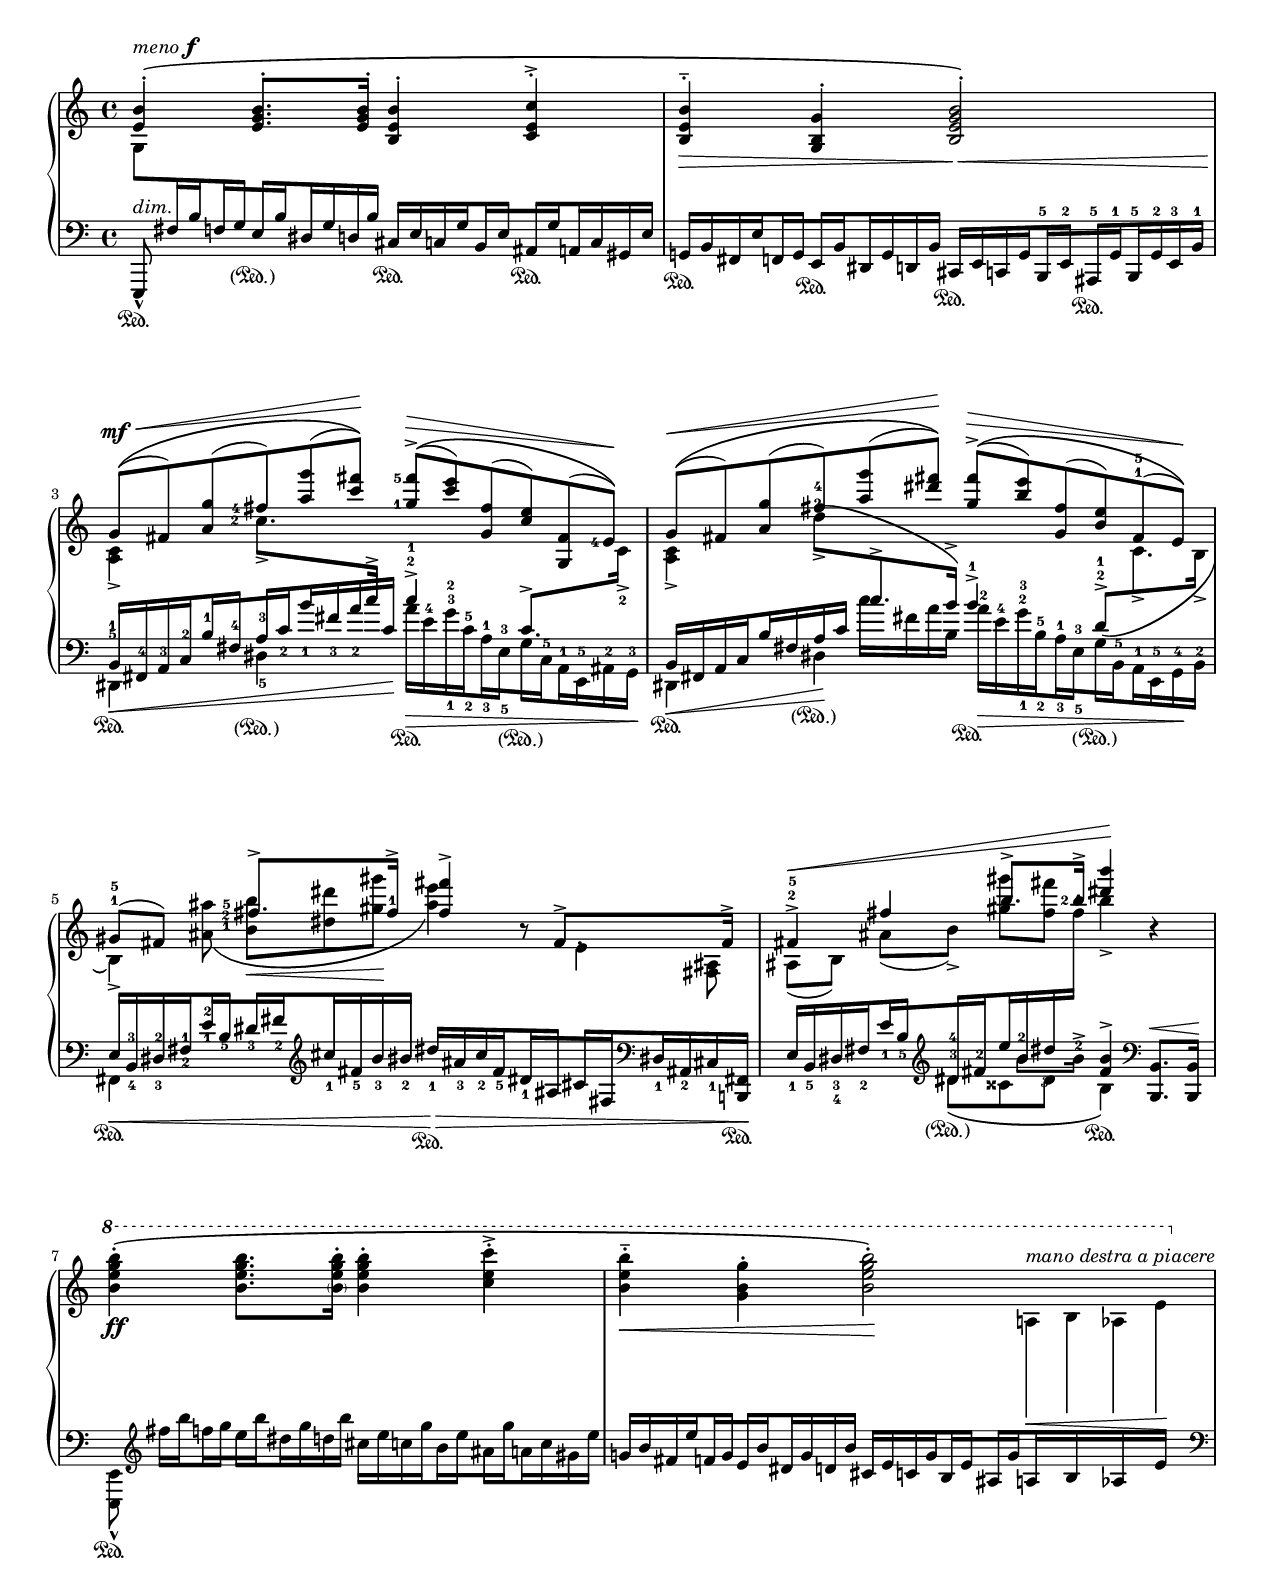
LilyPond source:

\version "2.18.0"

\header {
  % Remove default LilyPond tagline
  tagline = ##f
}
 #(set-global-staff-size 16.5)
\paper {
  #(set-paper-size "letter" )
   indent = 0\cm 
    system-system-spacing #'padding = #9
}

global = {
  \key a \minor
  \time 4/4
}

rightOne = \relative c'' {
  \global
  % Music follows here.
  <e, b'>4-\staccato\(^\markup{ \italic"meno" \dynamic {
    f
  }} <e g b>8.-. q16\staccato <b e b'>4-. <c e c'>4-.\accent <b e b'>4-.--\> <g b g'>4-. <b e g b>2-.\<\) %\bar 2
\omit TupletBracket\omit TupletNumber\tuplet 3/2{ \once\override Beam #'positions = #'(6 . 10) \once\override Hairpin #'rotation = #'(7 0 0) \once \override DynamicText #'extra-offset = #'( 0.0 . -2.0 ) g'8[(\(\!^\mf^\<  fis) <a g'>(\once\set fingeringOrientations = #'(left)  <fis'-4>) <a g'>( <c fis>])\)\!}\times 2/3{ \set fingeringOrientations = #'(left) \once\override Hairpin #'rotation = #'(-7 0 0)   <g-1 fis'-5>[\accent(\(^\> <c e>) <g, fis'>( <c e>) <g, fis'>(  <e'-4>)\)\!]} %\bar 3 
\once\override Beam #'positions = #'(6 . 10)  \tuplet 3/2{ \once\override Hairpin #'rotation = #'(7 0 0)  g8[(\(^\<  fis) <a g'>( fis'-\tweak #'X-offset #0 -\tweak #'Y-offset #2 -2 -\tweak #'X-offset #0 -\tweak #'Y-offset #4 -4) <a g'>( <dis fis>]\!)\)}\times 2/3{ \once\override Hairpin #'rotation = #'(-7 0 0)  <g, fis'>^\>[\accent(\( <b e>) <g, fis'>( <b e>) fis^1^5(  e)\)\!]} %\bar 4 
\tuplet 3/2{gis8^1^5 ( fis) s } fis'8.-\tweak #'Y-offset #1.2 \tweak #'X-offset #-3.1 -2 -\tweak #'Y-offset #0 \tweak #'X-offset #-3 -1  \accent fis16 -\tweak #'Y-offset #3 -1\accent \tuplet 3/2{ <fis fis'>4\accent b,8\rest}  \once \override NoteColumn.force-hshift = #-1.8 fis8.\accent fis16\accent \tuplet 3/2 {\once\override Hairpin #'rotation = #'(7 0 0)  fis4^\<^2^5^\accent fis'4 b8.\accent <b-2>16\accent} <dis b'>4 \! b,4\rest %bar6
\stemDown \ottava 1 <b' e g b>4-._\ff\( q8.  <\parenthesize b e g b>16-. <b e g b>4-. 
\once \override Script.avoid-slur = #'inside <c e c'>4-.\accent <b e b'>4-.--\< <g b g'>4-. <b e g b>2-.\! \) 

}

rightTwo = \relative c'' {
  \global
  % Music follows here.
  s1*2 %\bar 2
\omit TupletNumber\omit TupletBracket  <a, c>4\accent  c'8.-\tweak #'Y-offset #0 -\tweak #'X-offset #-3 -2\accent   \change Staff = "left" \stemUp c16^\accent c4^2^1^\accent c,8.^\accent \change Staff = "right" \stemDown c16_2\accent %\bar3
  <a c>4\accent \tuplet 3/2{ d'8\accent^\( \change Staff = "left" \stemUp c8.^\accent b16^\accent\)} b4^1^\accent \tuplet 3/2 {d,8^2^1^\accent\( \change Staff = "right" \stemDown c8.\accent b16\accent}%bar 4
 \tuplet 3/2{ b4\accent\) <ais' ais'>8\(}\tuplet 3/2{ < b b' -\tweak #'Y-offset #-2 -\tweak #'X-offset #-3 -5>8 _\< < dis dis'>8 <gis gis'>8\! }\tuplet 3/2{<ais e'>4\) s8} \tuplet 3/2{\once \override NoteColumn.force-hshift = #0.1   e,4 <fis, ais>8} \tuplet 3/2{ ais[( b)]  ais'[( b\accent)] <gis' gis'>8 <fis fis'>8} b4\accent s4
}

leftOne = \relative c' {
  \global
  % Music follows here.
  \set Timing.beamExceptions = #'()
\set subdivideBeams = ##t
\set baseMoment = #(ly:make-moment 1/6)
\set beatStructure = #'( 3 3 )
  
\omit TupletBracket\omit TupletNumber\tuplet 3/2{ \change Staff = "right" \stemDown \once \override Beam #'positions = #'( -8.0 . -9.0 ) g8[ \change Staff = "left" \stemUp fis16 \set stemRightBeamCount = #1 b  \set stemLeftBeamCount = #1 f  \once \override Stem.beaming = #(cons (list 1 0) (list 1)) g \once \override Stem.beaming = #(cons (list 0) (list -1 0))  }\tuplet 3/2{ \once \override Staff.SustainPedal.stencil =
  	#(lambda (grob) (grob-interpret-markup grob 
  	(markup #:concat ( "(" #:musicglyph "pedal.Ped"".)"))))} \tuplet 3/2{ \once \override Beam #'positions = #'( 6.0 . 5.0 )   e\sustainOn \set stemRightBeamCount = #1 b' \set stemLeftBeamCount = #1 dis, g d b']}
 \once \override Beam #'positions = #'(4 . 4) \tuplet 3/2{ cis,16[ \sustainOn e c \set stemRightBeamCount = #1 g' \set stemLeftBeamCount = #1 b, \once \override Stem.beaming = #(cons (list 1 0) (list 1)) e \once \override Stem.beaming = #(cons (list 0) (list -1 0))}\tuplet 3/2{ ais,\sustainOn \set stemRightBeamCount = #1 g' \set stemLeftBeamCount = #1 a, c gis e']}%b1
\tuplet 3/2{g,!16\sustainOn[ b fis e' f, \once \override Stem.beaming = #(cons (list 1 0) (list 1)) g \once \override Stem.beaming = #(cons (list 0) (list -1 0)) e\sustainOn b' dis, g d b']}\tuplet 3/2{ cis,16\sustainOn[ e c g' b,^5 \once \override Stem.beaming = #(cons (list 1 0) (list 1)) e^2 \once \override Stem.beaming = #(cons (list 0) (list -1 0)) ais,^5\sustainOn g'^1 b,^5 g'^2 e^3 b'^1]}
\tuplet 3/2{\once\override Beam #'positions = #'(6 . 9) \once\override Hairpin #'rotation = #'(5 -1 0) b16_\<-\tweak #'X-offset #0 -\tweak #'Y-offset #2 -5 -\tweak #'X-offset #0 -\tweak #'Y-offset #3 -1[ fis-\tweak #'Y-offset #0 ^4 a-\tweak #'Y-offset #0 ^3 c-\tweak #'Y-offset #2 ^2 b' -\tweak #'Y-offset #4 ^1 \once \override Stem.beaming = #(cons (list 1 0) (list 1)) fis-\tweak #'Y-offset #3  -4 \once \override Stem.beaming = #(cons (list 0) (list -1 0)) \once \override Stem.beaming = #(cons (list 0) (list -1 0)) a-\tweak #'Y-offset #4 ^3 c-\tweak #'Y-offset #0 -2 b'-\tweak #'Y-offset #0 _1 fis -\tweak #'Y-offset #0 _3 a-\tweak #'Y-offset #0 _2 c,]\!}\stemDown  \once\override Beam #'positions = #'(-4 . -6)   \tuplet 3/2{a'16_\>[\sustainOn e^4 g^3^2_1 c,^5_2 a^1_3 \once \override Stem.beaming = #(cons (list 1 0) (list 1)) e^3_5 \once \override Stem.beaming = #(cons (list 0) (list -1 0))  \once \override Staff.SustainPedal.stencil =
  	#(lambda (grob) (grob-interpret-markup grob 
  	(markup #:concat ( "(" #:musicglyph "pedal.Ped"".)")))) g\sustainOn c,-\tweak #'Y-offset #1  -5 a -\tweak #'Y-offset #0 -1 e-\tweak #'Y-offset #0 ^5 ais -\tweak #'Y-offset #0 -2 g -\tweak #'Y-offset #0 ^3\!]}
\tuplet 3/2{\stemUp b16[ fis a c b' fis a c] \stemDown c'[ fis, a b,]} \once\override Beam #'positions = #'(-4 . -6)\tuplet 3/2{a'16^2_\>[\sustainOn e^4 g^2^3_1 b,_2^5 a^1_3 \once \override Stem.beaming = #(cons (list 1 0) (list 1)) e^3_5 \once \override Stem.beaming = #(cons (list 0) (list -1 0)) \once \override Stem.beaming = #(cons (list 0) (list -1 0))  \once \override Staff.SustainPedal.stencil =
  	#(lambda (grob) (grob-interpret-markup grob 
  	(markup #:concat ( "(" #:musicglyph "pedal.Ped"".)")))) g\sustainOn b,-\tweak #'Y-offset #1 ^5 a-\tweak #'Y-offset #0 -1 e-\tweak #'Y-offset #0 -5  g -\tweak #'Y-offset #0 -4 \! b-\tweak #'Y-offset #0 ^2]} %\bar4
\tuplet 3/2{\stemUp e16_\<[ b_4-\tweak #'Y-offset #2 ^3 dis_3-\tweak #'Y-offset #2 ^2 fis-\tweak #'Y-offset #-1 _2 -\tweak #'Y-offset #2 ^1 e'-\tweak #'Y-offset #2 _1-\tweak #'Y-offset #5 ^2 \once \override Stem.beaming = #(cons (list 1 0) (list 1)) b-\tweak #'Y-offset #1 _5  \once \override Stem.beaming = #(cons (list 0) (list -1 0))\once \override Stem.beaming = #(cons (list 0) (list -1 0)) \once \override Stem.beaming = #(cons (list 0) (list -1 0)) \once \override Stem.beaming = #(cons (list 0) (list -1 0)) dis-\tweak #'Y-offset #1 _3  fis-\tweak #'Y-offset #1 _2 \clef "treble" cis'_1 fis,_5 b_3 bis_2]}\tuplet 3/2{\stemUp  dis16_1_\>_\tweak #'Y-offset #-6 \sustainOn[ ais_3 cis_2 fis,_5 dis_1 \once \override Stem.beaming = #(cons (list 1 0) (list 1))  ais \once \override Stem.beaming = #(cons (list 0) (list -1 0)) cis fis, \clef "bass" dis_1 ais_2 cis_1 <b,! fis'>\!\sustainOn]}%bar5
s1
\omit TupletBracket \tuplet 3/2{<e, e'>8_\marcato\sustainOn \clef "treble" \stemDown fis''''16[ b f \once \override Stem.beaming = #(cons (list 1 0) (list 1)) g \once \override Stem.beaming = #(cons (list 0) (list -1 0)) e b' dis, g d b']}\tuplet 3/2{ cis,[ e c g' b,\once \override Stem.beaming = #(cons (list 1 0) (list 1)) e \once \override Stem.beaming = #(cons (list 0) (list -1 0)) }\tuplet 3/2{ ais, g' a, c gis e']} \tuplet 3/2{ \stemUp g,!16[ b fis e' f, \once \override Stem.beaming = #(cons (list 1 0) (list 1)) g \once \override Stem.beaming = #(cons (list 0) (list -1 0)) \once \override Stem.beaming = #(cons (list 0) (list -1 0)) e b' dis, g d b']}\tuplet 3/2{   cis,16[ e c g' b, \once \override Stem.beaming = #(cons (list 1 0) (list 1)) e \once \override Stem.beaming = #(cons (list 0) (list -1 0))  ais, 
                                                                                                                                                                                                                                                                                                                                                                                                                                                                                                                                                                                                                                                                                                    
                                                                                                                                                                                                                                                                                                                                                                                                                                                                                                                                                                                                                                                                                                      g' a, b  aes e'
                                                                                                                                                                                                                                                                                                                                                                                                                                                                                                                                                                                                                                                                                                     
                                                                                                                                                                                                                                                                                                                                                                                                                                                                                                                                                                                                                                                                                                      ]} \clef "bass"
}

leftTwo = \relative c' {
  \global
  % Music follows here.

  
\stemUp  e,,,8_\marcato\sustainOn^\markup \italic"dim." s8 s2. s1 %bar2
\stemDown dis'4\sustainOn  \once \override Staff.SustainPedal.stencil =
  	#(lambda (grob) (grob-interpret-markup grob 
  	(markup #:concat ( "(" #:musicglyph "pedal.Ped"".)"))))  dis'4-5-\tweak #'Y-offset #-6 \sustainOn  s2  \once\override Hairpin #'rotation = #'(7 -1 0) dis,4\sustainOn_\<  \once \override Staff.SustainPedal.stencil =
  	#(lambda (grob) (grob-interpret-markup grob 
  	(markup #:concat ( "(" #:musicglyph "pedal.Ped"".)")))) dis'4\sustainOn\! s2  %bar 4
fis,4\sustainOn s2.    <<{s4 \tuplet 3/2 {\stemDown\clef "treble" dis''8_\( cisis8 dis8}  b4\sustainOn\) s4}\\{s4 \times 2/3{ s8. \once\override Beam #'positions = #'(-1.45 . -1.45) \once \override Beam #'beam-thickness = #0.32   b'8 b16^\accent-\tweak #'Y-offset #1 -2 } s4}\\{ \set Timing.beamExceptions = #'()
\set subdivideBeams = ##t
\set baseMoment = #(ly:make-moment 1/6)
\set beatStructure = #'( 3 3 ) \once\override Beam #'positions = #'(6 . 8)  \omit TupletNumber \tuplet 3/2{\stemUp  e,,16_1[ b_5 dis_3_4 fis_2 e'-\tweak #'Y-offset #0  _1 \once \override Stem.beaming = #(cons (list 1 0) (list 1)) b-\tweak #'Y-offset #0 _5 \once \override Stem.beaming = #(cons (list 0) (list -1 0)) \clef "treble" \once \override Staff.SustainPedal.stencil =
  	#(lambda (grob) (grob-interpret-markup grob 
 	(markup #:concat ( "(" #:musicglyph "pedal.Ped"".)")))) dis16-\tweak #'Y-offset #0 -3-\tweak #'Y-offset #2 -4\sustainOn fis -\tweak #'Y-offset #0 -2 e' b-\tweak #'Y-offset #2 -2 dis \change Staff = "right" \stemDown <fis-1>16]} \change Staff = "left" \stemUp <fis, b>4\accent \clef "bass" <b,,, b'>8.^\< q16\! 
\omit TupletBracket}>> s8 s2.  s2. s8  \change Staff = "right"  \omit TupletNumber \omit TupletBracket \tuplet 3/2 {s8   \override Hairpin.padding = #'()      \tweak Stem.length #22  a'''!4*1/4^\markup\italic"mano destra a piacere"  \< \tweak Stem.length #22  b \tweak Stem.length #21  aes \tweak Stem.length #25 e'\! }
}

\score {
  \new PianoStaff  \with {\override VerticalAxisGroup.staff-staff-spacing = #'((basic-distance . 15))}  <<
    \new Staff = "right" \with {
      midiInstrument = "acoustic grand"
    } << \rightOne \\ \rightTwo >>
    \new Staff = "left" \with {
      midiInstrument = "acoustic grand"
    } { \clef bass << \leftOne \\ \leftTwo >> }
  >>
  \layout {

}
  \midi {
    \context {
      \Score
      tempoWholesPerMinute = #(ly:make-moment 100 4)
    }
  }
}
